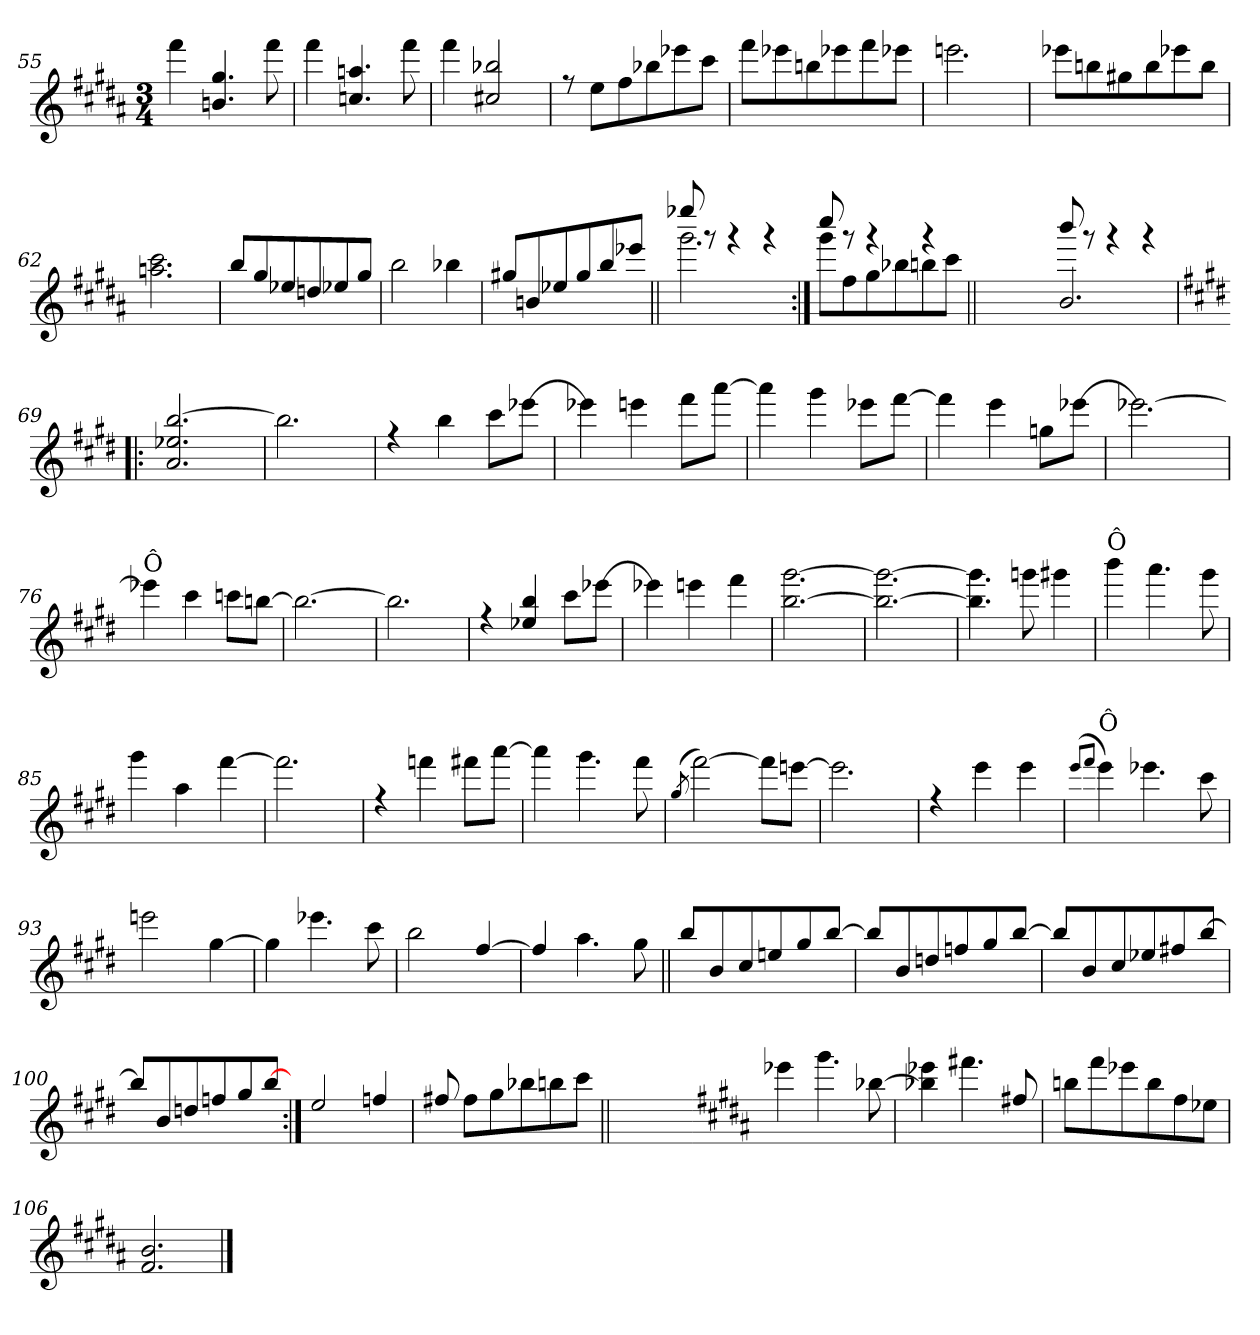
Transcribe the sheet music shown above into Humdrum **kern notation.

**kern
*part1
*staff1
*clefG2
*k[f#c#g#d#a#]
*B:
*M3/4
=55
*^
4fff#\	2.ryy
4.bn/ 4.gg#/	.
8fff#\	.
=56	=56
4fff#\	2.ryy
4.ccn/ 4.aan/	.
8fff#\	.
=57	=57
4fff#\	2.ryy
2cc#X/ 2bb-X/	.
!!LO:PB:g=z	!!
=58	=58
8ree	2.ryy
8ee\L	.
8ff#\	.
8bb-X\	.
8eee-X\	.
8ccc#\J	.
=59	=59
8fff#\L	2.ryy
8eee-X\	.
8bbn\	.
8eee-X\	.
8fff#\	.
8eee-X\J	.
=60	=60
2.eeen\	2.ryy
=61	=61
8eee-X\L	2.ryy
8bbn\	.
8gg#X\	.
8bb\	.
8eee-X\	.
8bb\J	.
=62	=62
2.aan\ 2.ccc#\	2.ryy
=63	=63
8bb/L	2.ryy
8gg#/	.
8ee-X/	.
8ddn/	.
8ee-X/	.
8gg#/J	.
!!LO:LB:g=z	!!
=64	=64
2bb\	2ryy
4bb-X\	4ryy
=65	=65
8gg#X/L	2.ryy
8bn/	.
8ee-X/	.
8gg#/	.
8bb/	.
8eee-X/J	.
=66||	=66||
*	*^
2.ggg#\	8ryy	8eeee-X!/
.	8ryy	8rggg
.	4ryy	4rggg
.	4ryy	4rggg
=67:|!	=67:|!	=67:|!
8ggg#\L	8ryy	8cccc#!/
8ff#\	8ryy	8rfff
8gg#\	4ryy	4rfff
8bb-X\	.	.
8bbn\	4ryy	4rfff
8ccc#\J	.	.
*v	*v	*v
=67X671||
2.ryy
!!LO:LB:g=z
=68-
*^
*	*^
2.b/	8ryy	8bbb!/
.	8ryy	8rfff
.	4ryy	4rfff
.	4ryy	4rfff
*v	*v	*v
=69!|:
*k[f#c#g#d#]
*E:
*^
2.a/ 2.ee-X/ [>2.bb/	2.ryy
=70	=70
2.bb\]	2.ryy
=71	=71
4ree	2.ryy
4bb\	.
8ccc#\L	.
[<8eee-X\J	.
=72	=72
4eee-X\]	2.ryy
4eeen\	.
8fff#\L	.
[<8aaa\J	.
=73	=73
4aaa\]	2.ryy
4ggg#\	.
8eee-X\L	.
[<8fff#\J	.
!!LO:LB:g=z	!!
=74	=74
4fff#\]	2.ryy
4eee\	.
8ggn\L	.
[<8eee-X\J	.
=75	=75
2.eee-X\_	2.ryy
=76	=76
!LO:TX:a:t=Ô	!
4eee-X\]	2.ryy
4ccc#\	.
8cccn\L	.
[<8bbn\J	.
=77	=77
2.bb\_	2.ryy
=78	=78
2.bb\]	2.ryy
=79	=79
4ree	2.ryy
4ee-X/ 4bb/	.
8ccc#\L	.
[<8eee-X\J	.
!!LO:LB:g=z	!!
=80	=80
4eee-X\]	2.ryy
4eeen\	.
4fff#\	.
=81	=81
[<2.bb\ [<2.ggg#\	2.ryy
=82	=82
2.bb\_ 2.ggg#\_	2.ryy
=83	=83
4.bb\] 4.ggg#\]	2.ryy
8gggn\	.
4ggg#X\	.
=84	=84
!LO:TX:a:t=Ô	!
4bbb\	2.ryy
4.aaa\	.
8ggg#\	.
=85	=85
4ggg#\	2.ryy
4aa\	.
[<4fff#\	.
=86	=86
2.fff#\]	2.ryy
!!LO:LB:g=z	!!
=87	=87
4ree	2.ryy
4fffn\	.
8fff#X\L	.
[<8aaa\J	.
=88	=88
4aaa\]	2.ryy
4.ggg#\	.
8fff#\	.
=89	=89
(>8qgg#/	.
[<2fff#\)	2.ryy
8fff#\L]	.
[<8eeen\J	.
=90	=90
2.eee\]	2.ryy
=91	=91
4ree	2.ryy
4eee\	.
4eee\	.
=92	=92
(<8qeee/L	.
8qfff#/J	.
!LO:TX:a:t=Ô	!
4eee\)	2.ryy
4.eee-X\	.
8ccc#\	.
!!LO:LB:g=z	!!
=93	=93
2eeen\	2.ryy
[<4gg#\	.
=94	=94
4gg#\]	2.ryy
4.eee-X\	.
8ccc#\	.
=95	=95
2bb\	2.ryy
[>4ff#/	.
=96	=96
4ff#/]	2.ryy
4.aa\	.
8gg#\	.
=97||	=97||
8bb/L	2.ryy
8b/	.
8cc#/	.
8een/	.
8gg#/	.
[>8bb/J	.
=98	=98
8bb/L]	2.ryy
8b/	.
8ddn/	.
8ffn/	.
8gg#/	.
[>8bb/J	.
!!LO:LB:g=z	!!
=99	=99
8bb/L]	2.ryy
8b/	.
8cc#/	.
8ee-X/	.
8ff#X/	.
[>8bb/J	.
=100	=100
8bb/L]	2.ryy
8b/	.
8ddn/	.
8ffn/	.
8gg#/	.
[>8bb/J	.
=101:|!	=101:|!
2ee/	2.ryy
4ffn/	.
=102	=102
8ff#X/	2.ryy
8ff#\L	.
8gg#\	.
8bb-X\	.
8bbn\	.
8ccc#\J	.
*v	*v
=102X1022||
2.ryy
!!LO:LB:g=z
=103-
*k[f#c#g#d#a#]
*B:
*^
4eee-X\	2.ryy
4.ggg#\	.
[<8bb-X\	.
=104	=104
4bb-X\] 4eee-X\	2.ryy
4.fff#X\	.
8ff#X/	.
=105	=105
8bbn\L	2.ryy
8fff#\	.
8eee-X\	.
8bb\	.
8ff#\	.
8ee-X\J	.
=106	=106
2.f#/ 2.b/	2.ryy
*v	*v
==
*-
